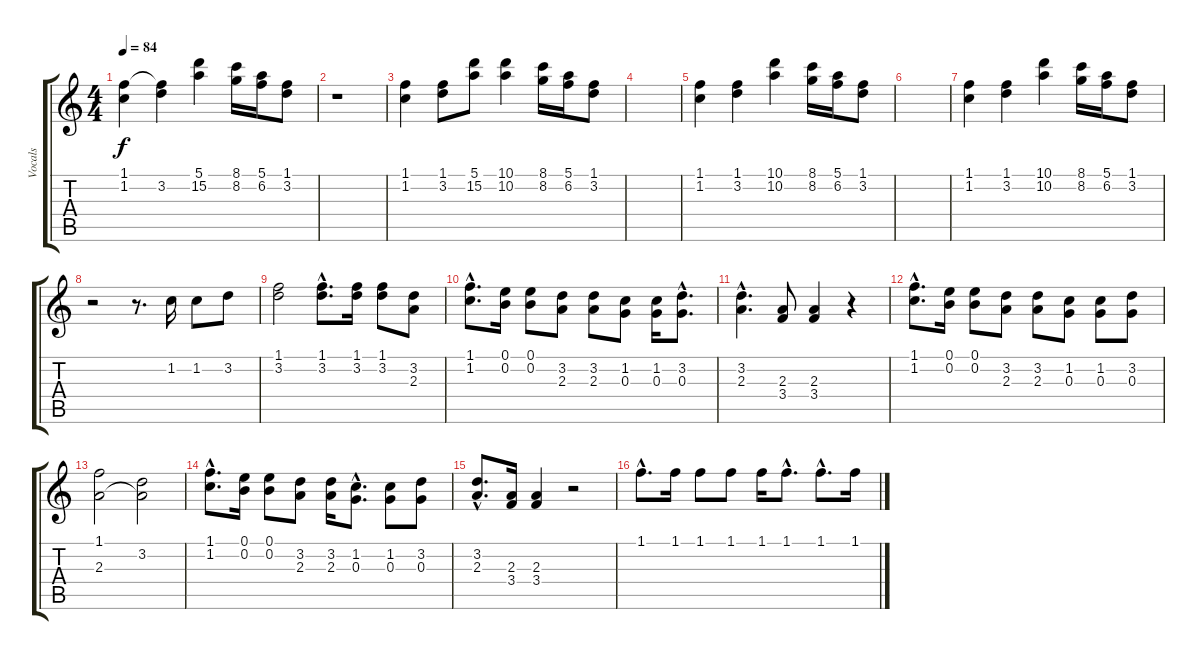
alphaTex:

\track ("Vocals" "Vocals") {instrument acousticguitarnylon}
\staff {score tabs}
\tuning (E4 B3 G3 D3 A2 E2) {hide}
\ts (4 4)
\tempo 84
\clef g2
\ks c
(1.1 1.2).4{dy f} (1.1{t} 3.2).4 (5.1 15.2).4 (8.1 8.2).16 (5.1 6.2).16 (1.1 3.2).8 |
r.1 |
(1.1 1.2).4 (1.1 3.2).8 (5.1 15.2).8 (10.1 10.2).4 (8.1 8.2).16 (5.1 6.2).16 (1.1 3.2).8 |
|
(1.1 1.2).4 (1.1 3.2).4 (10.1 10.2).4 (8.1 8.2).16 (5.1 6.2).16 (1.1 3.2).8 |
|
(1.1 1.2).4 (1.1 3.2).4 (10.1 10.2).4 (8.1 8.2).16 (5.1 6.2).16 (1.1 3.2).8 |
r.2 r.8{d} 1.2.16 1.2.8 3.2.8 |
(1.1 3.2).2 (1.1{hac} 3.2{hac}).8{d} (1.1 3.2).16 (1.1 3.2).8 (3.2 2.3).8 |
(1.1{hac} 1.2{hac}).8{d} (0.1 0.2).16 (0.1 0.2).8 (3.2 2.3).8 (3.2 2.3).8 (1.2 0.3).8 (1.2 0.3).16 (3.2{hac} 0.3{hac}).8{d} |
(3.2{hac} 2.3{hac}).4{d} (2.3 3.4).8 (2.3 3.4).4 r.4 |
(1.1{hac} 1.2{hac}).8{d} (0.1 0.2).16 (0.1 0.2).8 (3.2 2.3).8 (3.2 2.3).8 (1.2 0.3).8 (1.2 0.3).8 (3.2 0.3).8 |
(1.1 2.3).2 (3.2 2.3{t}).2 |
(1.1{hac} 1.2{hac}).8{d} (0.1 0.2).16 (0.1 0.2).8 (3.2 2.3).8 (3.2 2.3).16 (1.2{hac} 0.3{hac}).8{d} (1.2 0.3).8 (3.2 0.3).8 |
(3.2{hac} 2.3{hac}).8{d} (2.3 3.4).16 (2.3 3.4).4 r.2 |
1.1{hac}.8{d} 1.1.16 1.1.8 1.1.8 1.1.16 1.1{hac}.8{d} 1.1{hac}.8{d} 1.1.16
